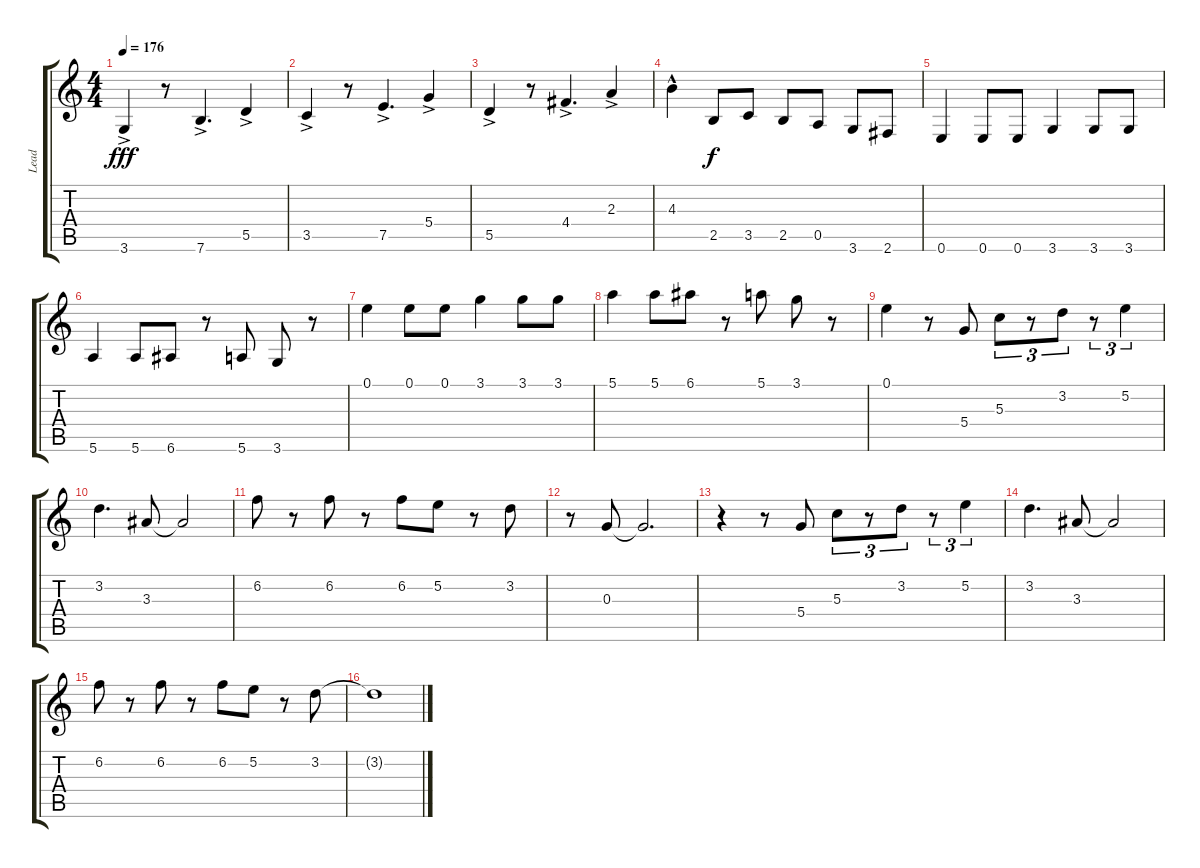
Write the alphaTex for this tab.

\track ("Lead" "Lead") {instrument electricguitarclean}
\staff {score tabs}
\tuning (E4 B3 G3 D3 A2 E2) {hide}
\ts (4 4)
\tempo 176
\clef g2
\ks c
3.6{ac}.4{dy fff} r.8 7.6{ac}.4{d} 5.5{ac}.4 |
3.5{ac}.4 r.8 7.5{ac}.4{d} 5.4{ac}.4 |
5.5{ac}.4 r.8 4.4{ac}.4{d} 2.3{ac}.4 |
4.3{hac}.4 2.5.8{dy f} 3.5.8 2.5.8 0.5.8 3.6.8 2.6.8 |
0.6.4 0.6.8 0.6.8 3.6.4 3.6.8 3.6.8 |
5.6.4 5.6.8 6.6.8 r.8 5.6.8 3.6.8 r.8 |
0.1.4 0.1.8 0.1.8 3.1.4 3.1.8 3.1.8 |
5.1.4 5.1.8 6.1.8 r.8 5.1.8 3.1.8 r.8 |
0.1.4 r.8 5.4.8 5.3.8{tu (3 2)} r.8{tu (3 2)} 3.2.8{tu (3 2)} r.8{tu (3 2)} 5.2.4{tu (3 2)} |
3.2.4{d} 3.3.8 3.3{t}.2 |
6.2.8 r.8 6.2.8 r.8 6.2.8 5.2.8 r.8 3.2.8 |
r.8 0.3.8 0.3{t}.2{d} |
r.4 r.8 5.4.8 5.3.8{tu (3 2)} r.8{tu (3 2)} 3.2.8{tu (3 2)} r.8{tu (3 2)} 5.2.4{tu (3 2)} |
3.2.4{d} 3.3.8 3.3{t}.2 |
6.2.8 r.8 6.2.8 r.8 6.2.8 5.2.8 r.8 3.2.8 |
3.2{t}.1
